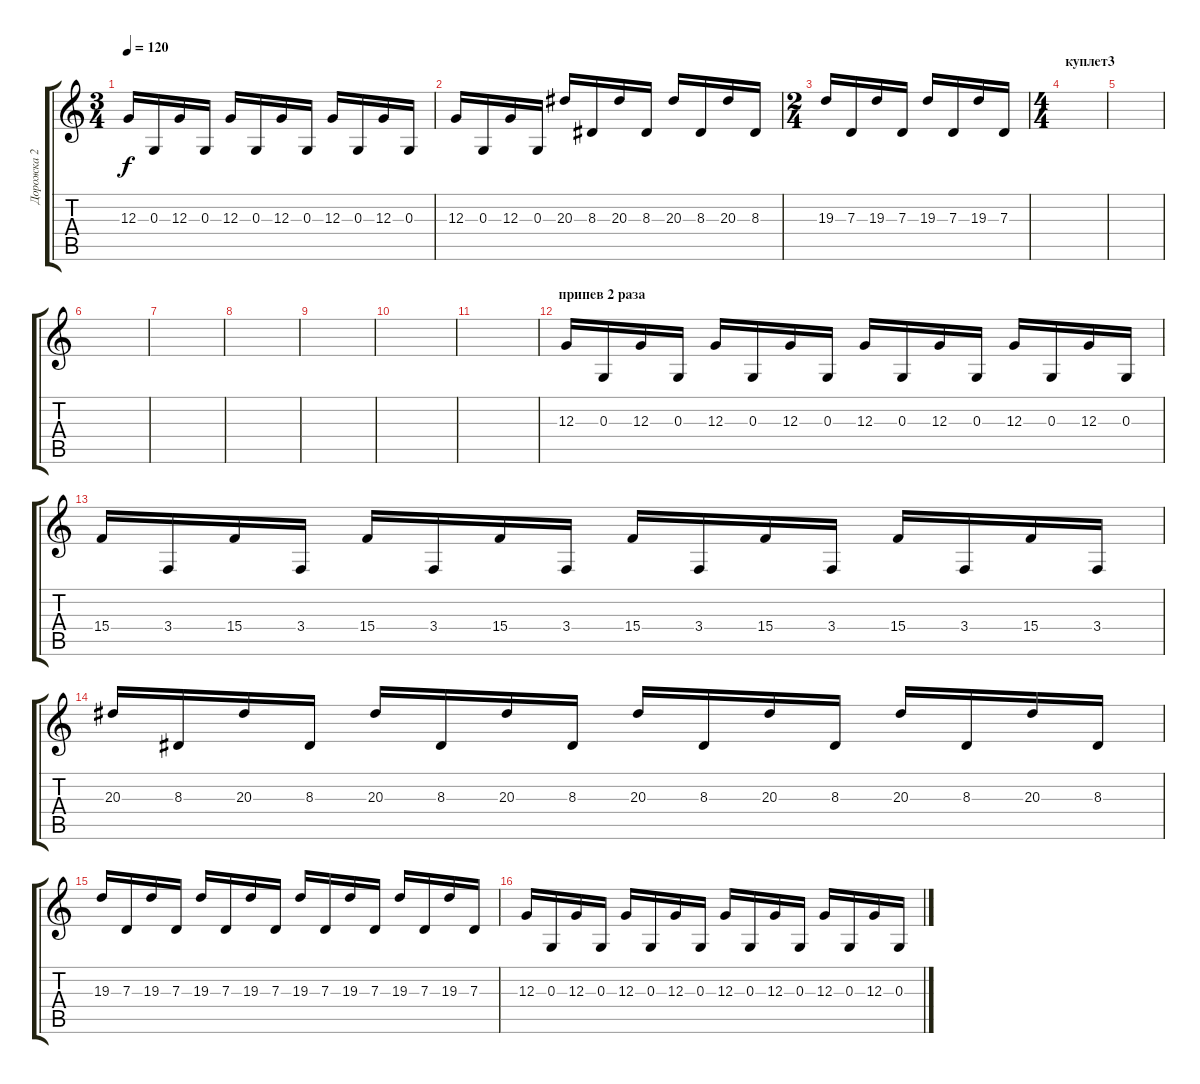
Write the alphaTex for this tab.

\track ("Дорожка 2" "Дорожка 2") {instrument drawbarorgan}
\staff {score tabs}
\tuning (E4 B3 G3 D3 A2 E2) {hide}
\ts (3 4)
\tempo 120
\clef g2
\ks c
12.3.16{dy f} 0.3.16 12.3.16 0.3.16 12.3.16 0.3.16 12.3.16 0.3.16 12.3.16 0.3.16 12.3.16 0.3.16 |
12.3.16 0.3.16 12.3.16 0.3.16 20.3.16 8.3.16 20.3.16 8.3.16 20.3.16 8.3.16 20.3.16 8.3.16 |
\ts (2 4)
19.3.16 7.3.16 19.3.16 7.3.16 19.3.16 7.3.16 19.3.16 7.3.16 |
\ts (4 4)
\section ("" "куплет3")
|
|
|
|
|
|
|
|
\section ("" "припев 2 раза")
12.3.16 0.3.16 12.3.16 0.3.16 12.3.16 0.3.16 12.3.16 0.3.16 12.3.16 0.3.16 12.3.16 0.3.16 12.3.16 0.3.16 12.3.16 0.3.16 |
15.4.16 3.4.16 15.4.16 3.4.16 15.4.16 3.4.16 15.4.16 3.4.16 15.4.16 3.4.16 15.4.16 3.4.16 15.4.16 3.4.16 15.4.16 3.4.16 |
20.3.16 8.3.16 20.3.16 8.3.16 20.3.16 8.3.16 20.3.16 8.3.16 20.3.16 8.3.16 20.3.16 8.3.16 20.3.16 8.3.16 20.3.16 8.3.16 |
19.3.16 7.3.16 19.3.16 7.3.16 19.3.16 7.3.16 19.3.16 7.3.16 19.3.16 7.3.16 19.3.16 7.3.16 19.3.16 7.3.16 19.3.16 7.3.16 |
12.3.16 0.3.16 12.3.16 0.3.16 12.3.16 0.3.16 12.3.16 0.3.16 12.3.16 0.3.16 12.3.16 0.3.16 12.3.16 0.3.16 12.3.16 0.3.16
